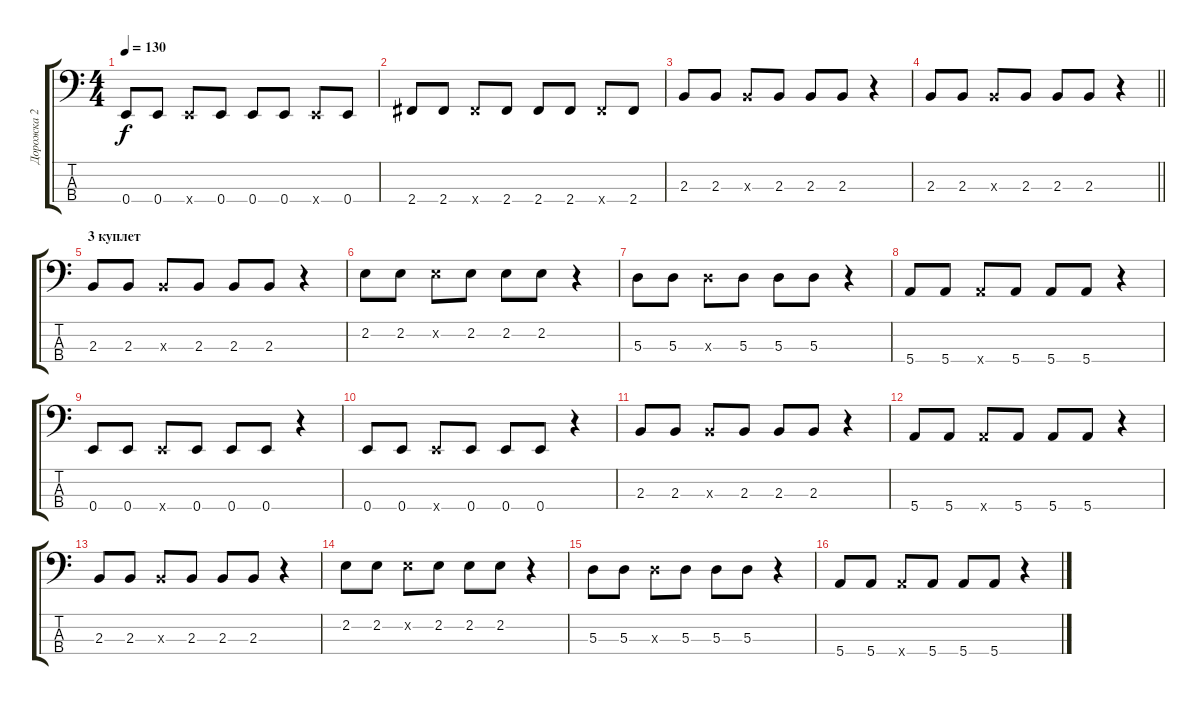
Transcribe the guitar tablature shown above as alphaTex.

\track ("Дорожка 2" "Дорожка 2") {instrument electricbassfinger}
\staff {score tabs}
\tuning (G2 D2 A1 E1) {hide}
\ts (4 4)
\tempo 130
\clef f4
\ks c
0.4.8{dy f} 0.4.8 0.4{x}.8 0.4.8 0.4.8 0.4.8 0.4{x}.8 0.4.8 |
2.4.8 2.4.8 2.4{x}.8 2.4.8 2.4.8 2.4.8 2.4{x}.8 2.4.8 |
2.3.8 2.3.8 2.3{x}.8 2.3.8 2.3.8 2.3.8 r.4 |
\barLineRight lightlight
2.3.8 2.3.8 2.3{x}.8 2.3.8 2.3.8 2.3.8 r.4 |
\section ("" "3 куплет")
2.3.8 2.3.8 2.3{x}.8 2.3.8 2.3.8 2.3.8 r.4 |
2.2.8 2.2.8 2.2{x}.8 2.2.8 2.2.8 2.2.8 r.4 |
5.3.8 5.3.8 5.3{x}.8 5.3.8 5.3.8 5.3.8 r.4 |
5.4.8 5.4.8 5.4{x}.8 5.4.8 5.4.8 5.4.8 r.4 |
0.4.8 0.4.8 0.4{x}.8 0.4.8 0.4.8 0.4.8 r.4 |
0.4.8 0.4.8 0.4{x}.8 0.4.8 0.4.8 0.4.8 r.4 |
2.3.8 2.3.8 2.3{x}.8 2.3.8 2.3.8 2.3.8 r.4 |
5.4.8 5.4.8 5.4{x}.8 5.4.8 5.4.8 5.4.8 r.4 |
2.3.8 2.3.8 2.3{x}.8 2.3.8 2.3.8 2.3.8 r.4 |
2.2.8 2.2.8 2.2{x}.8 2.2.8 2.2.8 2.2.8 r.4 |
5.3.8 5.3.8 5.3{x}.8 5.3.8 5.3.8 5.3.8 r.4 |
5.4.8 5.4.8 5.4{x}.8 5.4.8 5.4.8 5.4.8 r.4
